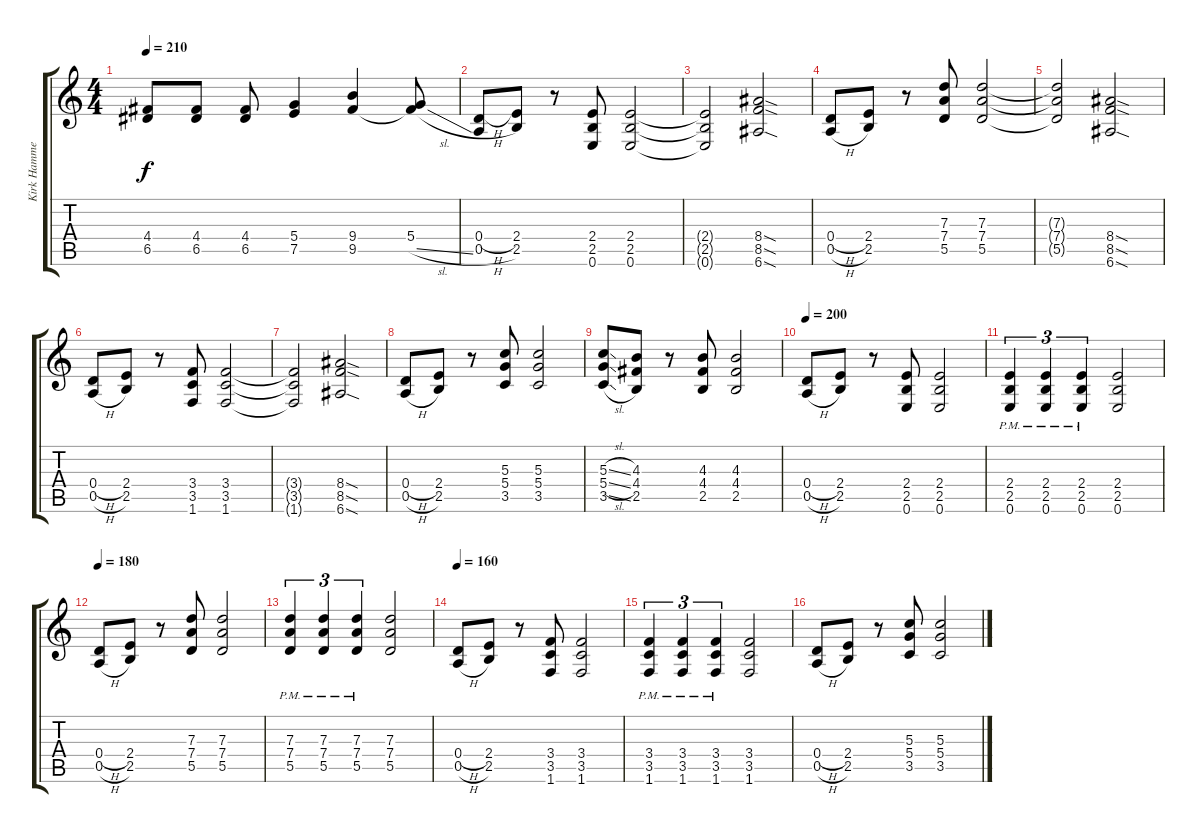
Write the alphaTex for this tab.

\track ("Kirk Hammet" "Kirk Hamme") {instrument electricguitarclean}
\staff {score tabs}
\tuning (E4 B3 G3 D3 A2 E2) {hide}
\ts (4 4)
\tempo 210
\clef g2
\ks c
(4.4 6.5).8{dy f} (4.4 6.5).8 (4.4 6.5).8 (5.4 7.5).4 (9.4 9.5).4 (5.4 9.5{sl t}).8 |
(0.4{h} 0.5{h}).8{instrument distortionguitar} (2.4 2.5).8 r.8 (2.4 2.5 0.6).8 (2.4 2.5 0.6).2 |
(2.4{t} 2.5{t} 0.6{t}).2 (8.4{sod} 8.5{sod} 6.6{sod}).2 |
(0.4{h} 0.5{h}).8 (2.4 2.5).8 r.8 (7.3 7.4 5.5).8 (7.3 7.4 5.5).2 |
(7.3{t} 7.4{t} 5.5{t}).2 (8.4{sod} 8.5{sod} 6.6{sod}).2 |
(0.4{h} 0.5{h}).8 (2.4 2.5).8 r.8 (3.4 3.5 1.6).8 (3.4 3.5 1.6).2 |
(3.4{t} 3.5{t} 1.6{t}).2 (8.4{sod} 8.5{sod} 6.6{sod}).2 |
(0.4{h} 0.5{h}).8 (2.4 2.5).8 r.8 (5.3 5.4 3.5).8 (5.3 5.4 3.5).2 |
(5.3{sl} 5.4{sl} 3.5{sl}).8 (4.3 4.4 2.5).8 r.8 (4.3 4.4 2.5).8 (4.3 4.4 2.5).2 |
\tempo 200
(0.4{h} 0.5{h}).8 (2.4 2.5).8 r.8 (2.4 2.5 0.6).8 (2.4 2.5 0.6).2 |
(2.4{pm} 2.5{pm} 0.6{pm}).4{tu (3 2)} (2.4{pm} 2.5{pm} 0.6{pm}).4{tu (3 2)} (2.4{pm} 2.5{pm} 0.6{pm}).4{tu (3 2)} (2.4 2.5 0.6).2 |
\tempo 180
(0.4{h} 0.5{h}).8 (2.4 2.5).8 r.8 (7.3 7.4 5.5).8 (7.3 7.4 5.5).2 |
(7.3{pm} 7.4{pm} 5.5{pm}).4{tu (3 2)} (7.3{pm} 7.4{pm} 5.5{pm}).4{tu (3 2)} (7.3{pm} 7.4{pm} 5.5{pm}).4{tu (3 2)} (7.3 7.4 5.5).2 |
\tempo 160
(0.4{h} 0.5{h}).8 (2.4 2.5).8 r.8 (3.4 3.5 1.6).8 (3.4 3.5 1.6).2 |
(3.4{pm} 3.5{pm} 1.6{pm}).4{tu (3 2)} (3.4{pm} 3.5{pm} 1.6{pm}).4{tu (3 2)} (3.4{pm} 3.5{pm} 1.6{pm}).4{tu (3 2)} (3.4 3.5 1.6).2 |
(0.4{h} 0.5{h}).8 (2.4 2.5).8 r.8 (5.3 5.4 3.5).8 (5.3 5.4 3.5).2
